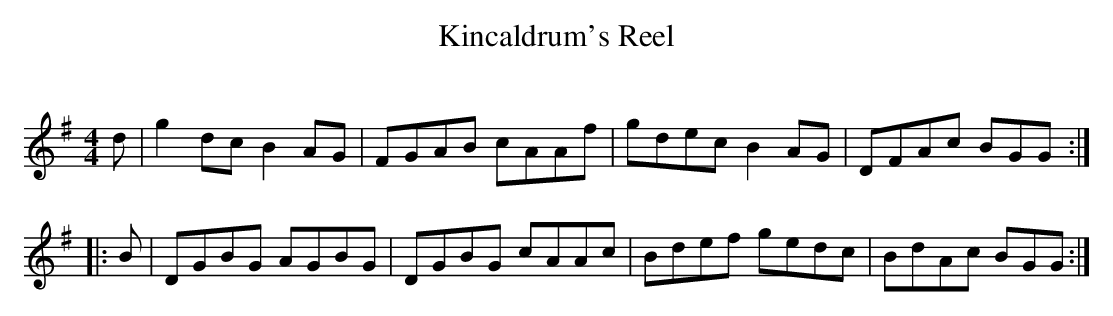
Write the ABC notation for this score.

X:1
T: Kincaldrum's Reel
C:
M:4/4
L:1/8
K:G
   d | g2dc B2AG | FGAB cAAf | gdec B2AG | DFAc BGG :|
|: B | DGBG AGBG | DGBG cAAc | Bdef gedc | BdAc BGG :|
